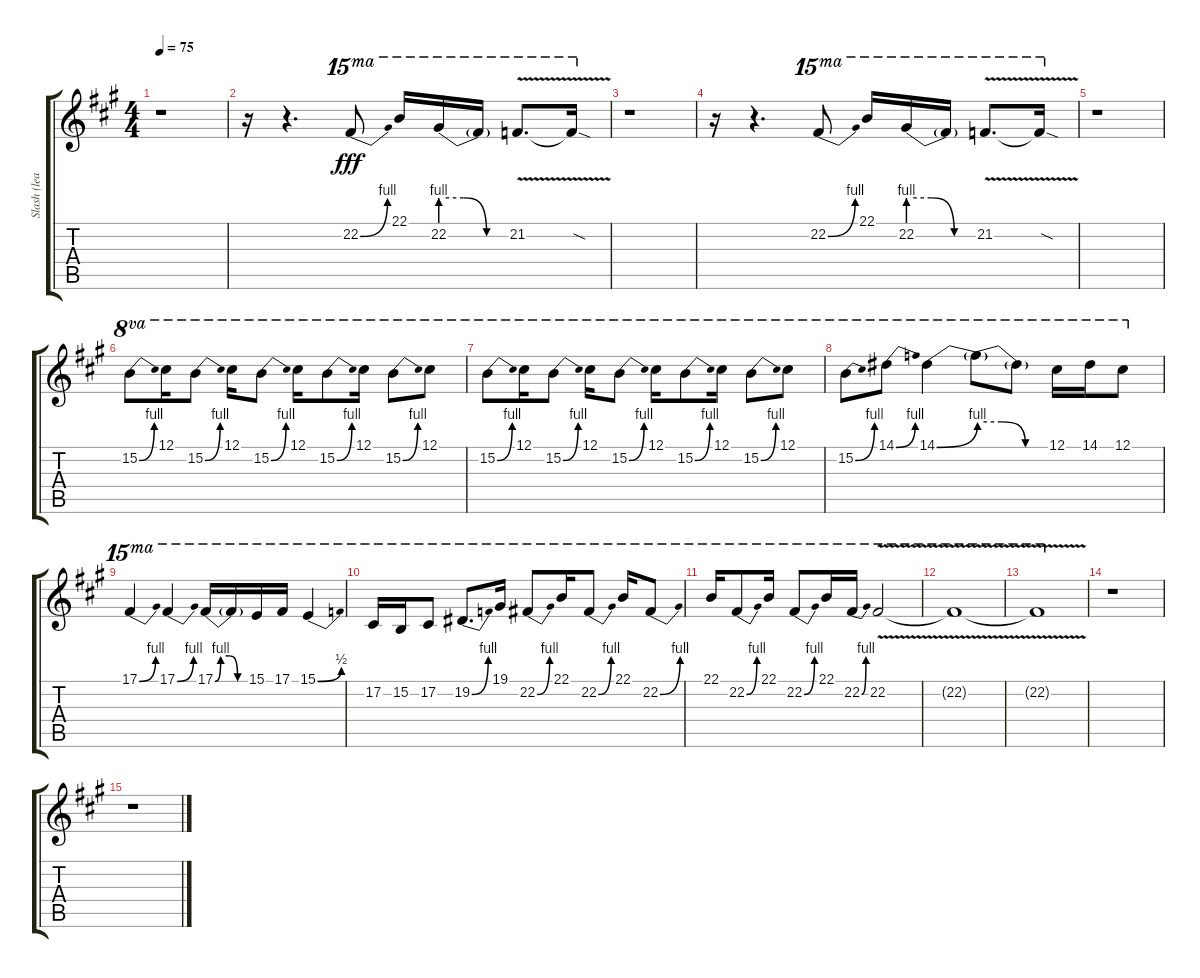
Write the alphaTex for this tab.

\track ("Slash (lead)" "Slash (lea") {instrument distortionguitar}
\staff {score tabs}
\tuning (Db4 Ab3 F3 Db3 Ab2 Db2) {hide}
\ts (4 4)
\tempo 75
\clef g2
\ks a
r.1{dy fff} |
r.16 r.4{d} 22.2{be (bend 0 0 60 4)}.8{ot 15ma} 22.1.16{ot 15ma} 22.2{be (custom 0 4 20 4 40 0 60 0)}.16{ot 15ma} 22.2{t}.16{ot 15ma} 21.2{v}.8{d ot 15ma} 21.2{sod t}.16{ot 15ma} |
r.1 |
r.16 r.4{d} 22.2{be (bend 0 0 60 4)}.8{ot 15ma} 22.1.16{ot 15ma} 22.2{be (custom 0 4 20 4 40 0 60 0)}.16{ot 15ma} 22.2{t}.16{ot 15ma} 21.2{v}.8{d ot 15ma} 21.2{sod t}.16{ot 15ma} |
r.1 |
15.2{be (bend 0 0 60 4)}.8{ot 8va} 12.1.16{ot 8va} 15.2{be (bend 0 0 60 4)}.8{ot 8va} 12.1.16{ot 8va} 15.2{be (bend 0 0 60 4)}.8{ot 8va} 12.1.16{ot 8va} 15.2{be (bend 0 0 60 4)}.8{ot 8va} 12.1.16{ot 8va} 15.2{be (bend 0 0 60 4)}.8{ot 8va} 12.1.8{ot 8va} |
15.2{be (bend 0 0 60 4)}.8{ot 8va} 12.1.16{ot 8va} 15.2{be (bend 0 0 60 4)}.8{ot 8va} 12.1.16{ot 8va} 15.2{be (bend 0 0 60 4)}.8{ot 8va} 12.1.16{ot 8va} 15.2{be (bend 0 0 60 4)}.8{ot 8va} 12.1.16{ot 8va} 15.2{be (bend 0 0 60 4)}.8{ot 8va} 12.1.8{ot 8va} |
15.2{be (bend 0 0 60 4)}.8{ot 8va} 14.1{be (bend 0 0 60 4)}.8{ot 8va} 14.1{be (bend 0 0 60 4)}.4{ot 8va} 14.1{be (custom 0 4 20 4 40 0 60 0) t}.8{ot 8va} 14.1{t}.8{ot 8va} 12.1.16{ot 8va} 14.1.16{ot 8va} 12.1.8{ot 8va} |
17.1{be (bend 0 0 60 4)}.4{ot 15ma} 17.1{be (bend 0 0 60 4)}.4{ot 15ma} 17.1{be (custom 0 0 10 4 25 4 40 0 60 0)}.16{ot 15ma} 17.1{t}.16{ot 15ma} 15.1.16{ot 15ma} 17.1.16{ot 15ma} 15.1{be (bend 0 0 60 2)}.4{ot 15ma} |
17.2.16{ot 15ma} 15.2.16{ot 15ma} 17.2.8{ot 15ma} 19.2{be (bend 0 0 60 4)}.8{d ot 15ma} 19.1.16{ot 15ma} 22.2{be (bend 0 0 60 4)}.8{ot 15ma} 22.1.16{ot 15ma} 22.2{be (bend 0 0 60 4)}.8{ot 15ma} 22.1.16{ot 15ma} 22.2{be (bend 0 0 60 4)}.8{ot 15ma} |
22.1.16{ot 15ma} 22.2{be (bend 0 0 60 4)}.8{ot 15ma} 22.1.16{ot 15ma} 22.2{be (bend 0 0 60 4)}.8{ot 15ma} 22.1.16{ot 15ma} 22.2{be (bend 0 0 60 4)}.16{ot 15ma} 22.2{v}.2{ot 15ma} |
22.2{v t}.1{ot 15ma} |
22.2{v t}.1{ot 15ma} |
r.1 |
r.1
